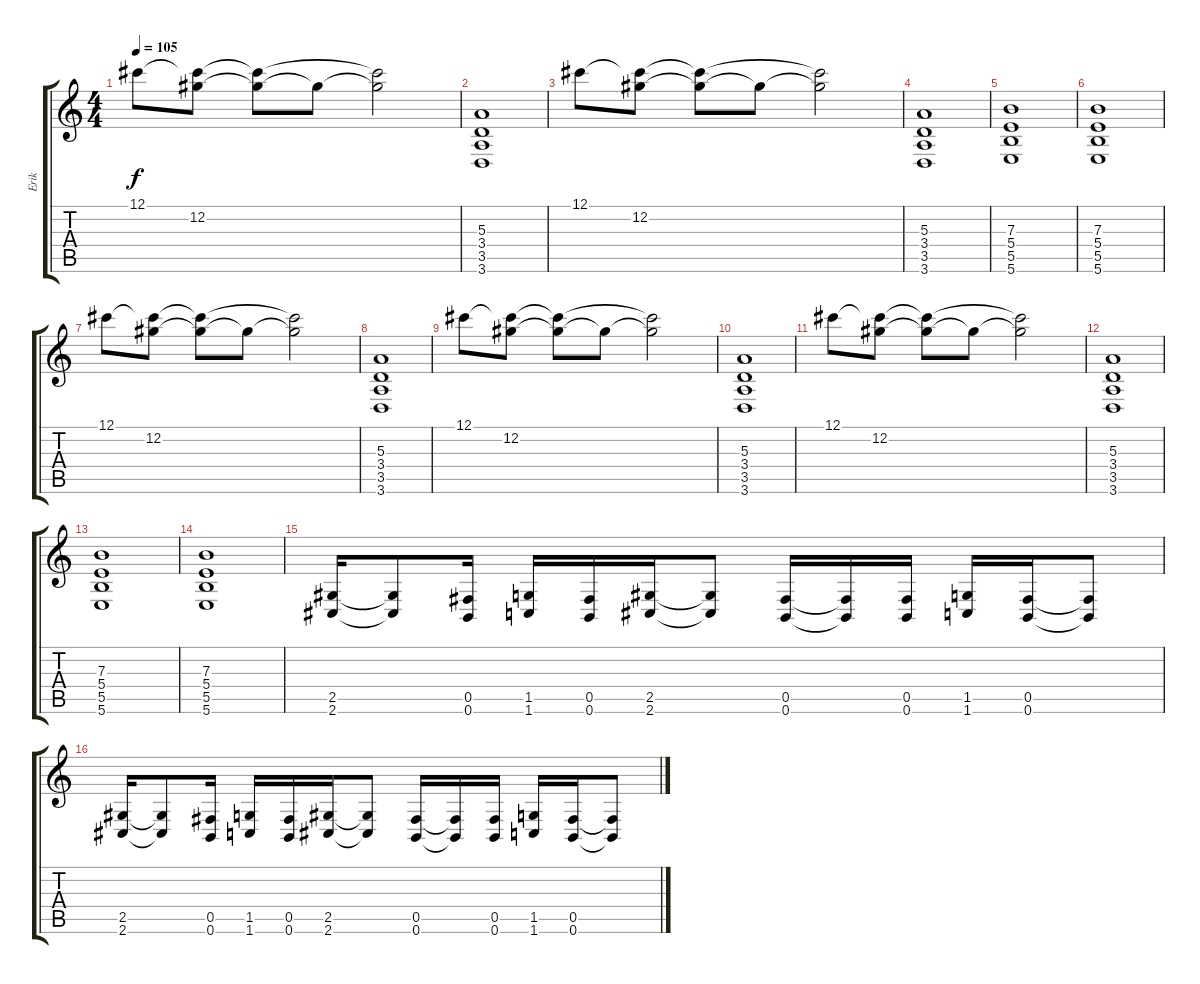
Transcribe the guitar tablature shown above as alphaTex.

\track ("Erik" "Erik") {instrument distortionguitar}
\staff {score tabs}
\tuning (Db4 Ab3 E3 B2 Gb2 B1) {hide}
\ts (4 4)
\tempo 105
\clef g2
\ks c
12.1.8{dy f} (12.1{t} 12.2).8 (12.1{t} 12.2{t}).8 12.2{t}.8 (12.1{t} 12.2{t}).2 |
(5.3 3.4 3.5 3.6).1 |
12.1.8 (12.1{t} 12.2).8 (12.1{t} 12.2{t}).8 12.2{t}.8 (12.1{t} 12.2{t}).2 |
(5.3 3.4 3.5 3.6).1 |
(7.3 5.4 5.5 5.6).1 |
(7.3 5.4 5.5 5.6).1 |
12.1.8 (12.1{t} 12.2).8 (12.1{t} 12.2{t}).8 12.2{t}.8 (12.1{t} 12.2{t}).2 |
(5.3 3.4 3.5 3.6).1 |
12.1.8 (12.1{t} 12.2).8 (12.1{t} 12.2{t}).8 12.2{t}.8 (12.1{t} 12.2{t}).2 |
(5.3 3.4 3.5 3.6).1 |
12.1.8 (12.1{t} 12.2).8 (12.1{t} 12.2{t}).8 12.2{t}.8 (12.1{t} 12.2{t}).2 |
(5.3 3.4 3.5 3.6).1 |
(7.3 5.4 5.5 5.6).1 |
(7.3 5.4 5.5 5.6).1 |
(2.5 2.6).16 (2.5{t} 2.6{t}).8 (0.5 0.6).16 (1.5 1.6).16 (0.5 0.6).16 (2.5 2.6).16 (2.5{t} 2.6{t}).8 (0.5 0.6).16 (0.5{t} 0.6{t}).16 (0.5 0.6).16 (1.5 1.6).16 (0.5 0.6).16 (0.5{t} 0.6{t}).8 |
(2.5 2.6).16 (2.5{t} 2.6{t}).8 (0.5 0.6).16 (1.5 1.6).16 (0.5 0.6).16 (2.5 2.6).16 (2.5{t} 2.6{t}).8 (0.5 0.6).16 (0.5{t} 0.6{t}).16 (0.5 0.6).16 (1.5 1.6).16 (0.5 0.6).16 (0.5{t} 0.6{t}).8
